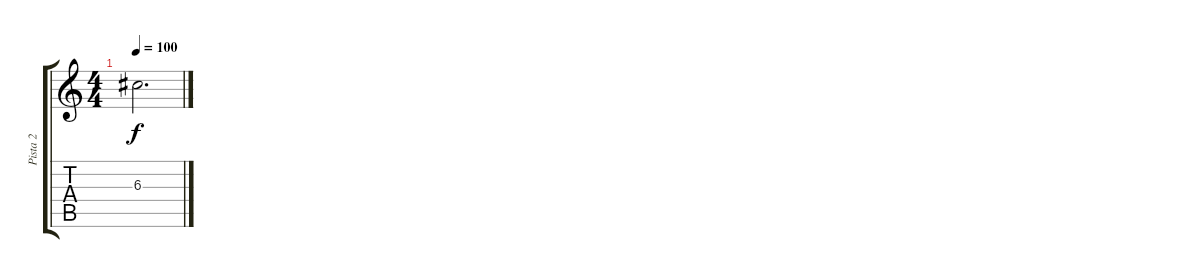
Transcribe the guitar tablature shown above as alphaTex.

\track ("Pista 2" "Pista 2") {instrument overdrivenguitar}
\staff {score tabs}
\tuning (E4 B3 G3 D3 A2 E2) {hide}
\ts (4 4)
\tempo 100
\clef g2
\ks c
6.3{t}.2{d dy f}
